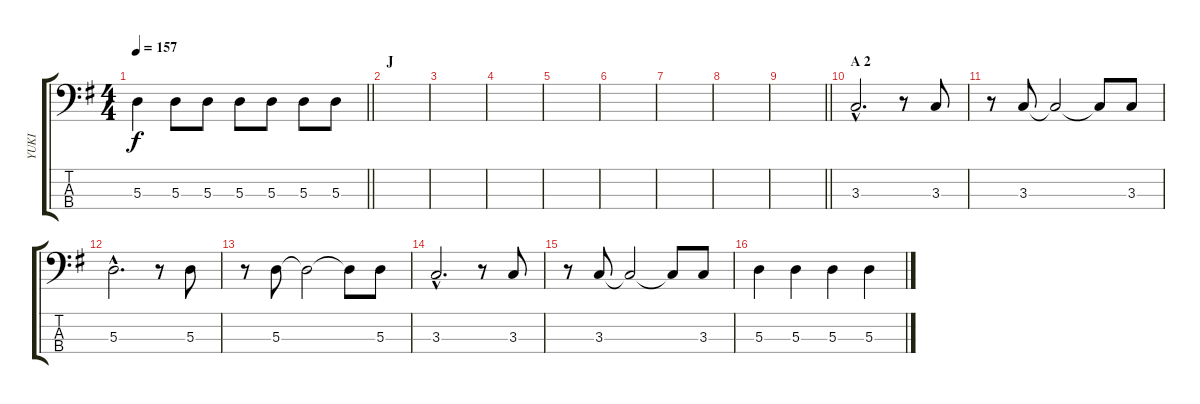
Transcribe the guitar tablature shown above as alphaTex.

\track ("YUKI" "YUKI") {instrument electricbasspick}
\staff {score tabs}
\tuning (G2 D2 A1 D1) {hide}
\ts (4 4)
\tempo 157
\clef f4
\barLineRight lightlight
\ks g
5.3.4{dy f} 5.3.8 5.3.8 5.3.8 5.3.8 5.3.8 5.3.8 |
\section ("" "J")
|
|
|
|
|
|
|
\barLineRight lightlight
|
\section ("" "A 2")
3.3{hac}.2{d} r.8 3.3.8 |
r.8 3.3.8 3.3{t}.2 3.3{t}.8 3.3.8 |
5.3{hac}.2{d} r.8 5.3.8 |
r.8 5.3.8 5.3{t}.2 5.3{t}.8 5.3.8 |
3.3{hac}.2{d} r.8 3.3.8 |
r.8 3.3.8 3.3{t}.2 3.3{t}.8 3.3.8 |
5.3.4 5.3.4 5.3.4 5.3.4
